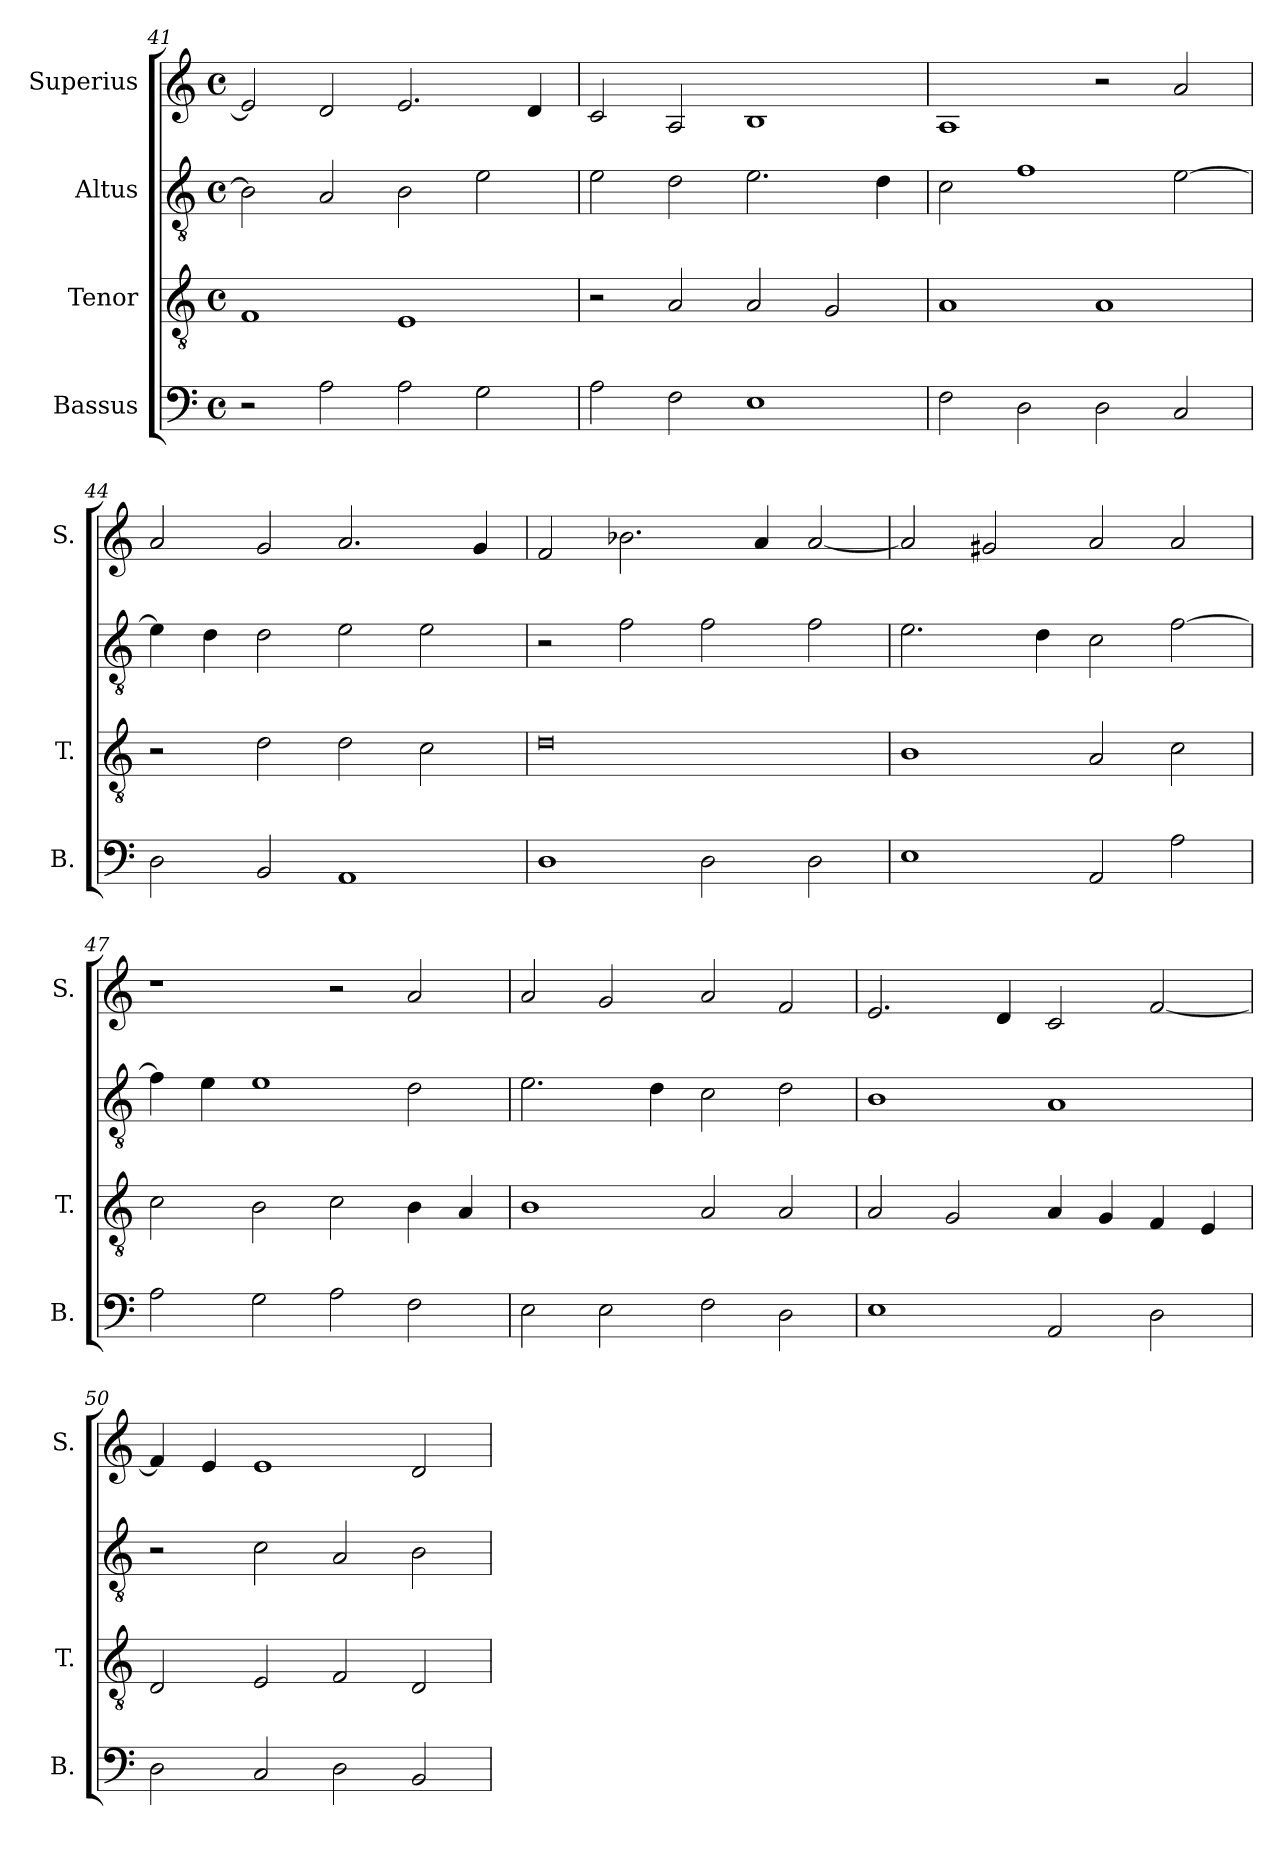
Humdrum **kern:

**kern	**kern	**kern	**kern
*part4	*part3	*part2	*part1
*staff4	*staff3	*staff2	*staff1
*I"Bassus	*I"Tenor	*I"Altus	*I"Superius
*I'B.	*I'T.	*	*I'S.
*clefF4	*clefGv2	*clefGv2	*clefG2
*	*ITrd7c12	*ITrd7c12	*
*k[]	*k[]	*k[]	*k[]
*C:	*C:	*C:	*C:
*M4/4	*M4/4	*M4/4	*M4/4
*met(c)	*met(c)	*met(c)	*met(c)
=41	=41	=41	=41
2r	1FFi	2BBi\]	2ei/]
2Ai\	.	2AAi/	2di/
2Ai\	1EEi	2BBi\	2.ei/
2Gi\	.	2Ei\	.
.	.	.	4di/
=42	=42	=42	=42
2Ai\	2r	2Ei\	2ci/
2Fi\	2AAi/	2Di\	2Ai/
1Ei	2AAi/	2.Ei\	1Bi
.	2GGi/	.	.
.	.	4Di\	.
!!LO:PB:g=z
=43	=43	=43	=43
2Fi\	1AAi	2Ci\	1Ai
2Di\	.	1Fi	.
2Di\	1AAi	.	2r
2Ci/	.	[>2Ei\	2ai/
=44	=44	=44	=44
2Di\	2r	4Ei\]	2ai/
.	.	4Di\	.
2BBi/	2Di\	2Di\	2gi/
1AAi	2Di\	2Ei\	2.ai/
.	2Ci\	2Ei\	.
.	.	.	4gi/
=45	=45	=45	=45
1Di	0Di	2r	2fi/
.	.	2Fi\	2.b-Xi\
2Di\	.	2Fi\	.
.	.	.	4ai/
2Di\	.	2Fi\	[<2ai/
=46	=46	=46	=46
1Ei	1BBi	2.Ei\	2ai/]
.	.	.	2g#Xi/
.	.	4Di\	.
2AAi/	2AAi/	2Ci\	2ai/
2Ai\	2Ci\	[>2Fi\	2ai/
=47	=47	=47	=47
2Ai\	2Ci\	4Fi\]	1r
.	.	4Ei\	.
2Gi\	2BBi\	1Ei	.
2Ai\	2Ci\	.	2r
2Fi\	4BBi\	2Di\	2ai/
.	4AAi/	.	.
!!LO:LB:g=z
=48	=48	=48	=48
2Ei\	1BBi	2.Ei\	2ai/
2Ei\	.	.	2gi/
.	.	4Di\	.
2Fi\	2AAi/	2Ci\	2ai/
2Di\	2AAi/	2Di\	2fi/
=49	=49	=49	=49
1Ei	2AAi/	1BBi	2.ei/
.	2GGi/	.	.
.	.	.	4di/
2AAi/	4AAi/	1AAi	2ci/
.	4GGi/	.	.
2Di\	4FFi/	.	[<2fi/
.	4EEi/	.	.
=50	=50	=50	=50
2Di\	2DDi/	2r	4fi/]
.	.	.	4ei/
2Ci/	2EEi/	2Ci\	1ei
2Di\	2FFi/	2AAi/	.
2BBi/	2DDi/	2BBi\	2di/
=	=	=	=
*-	*-	*-	*-
